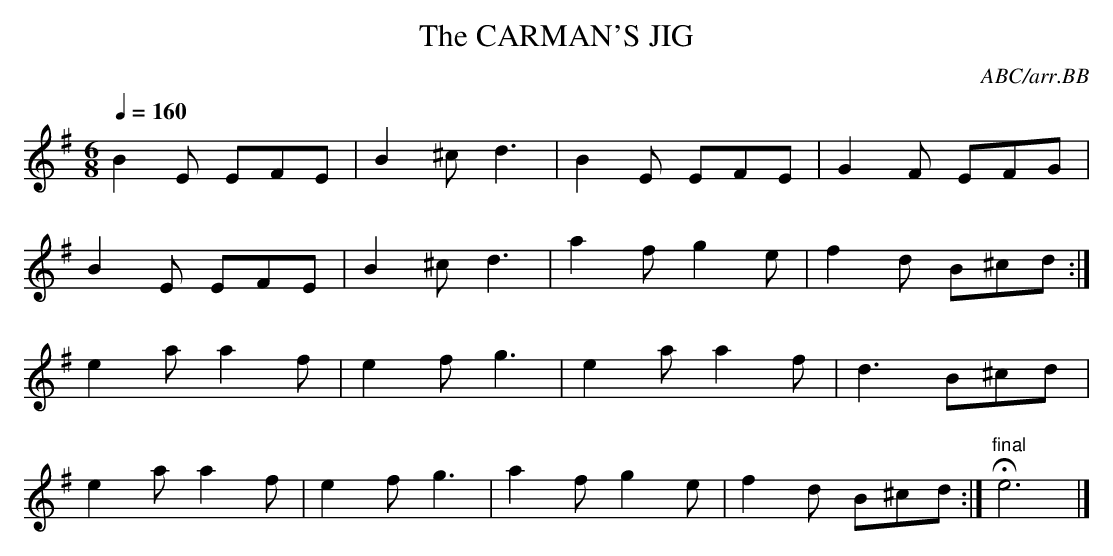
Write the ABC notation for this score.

X:1
T:CARMAN'S JIG, The
C:ABC/arr.BB
Q:1/4=160
L:1/8
M:6/8
K:Em
B2E EFE|B2^c d3|B2E EFE|G2F EFG |
B2E EFE|B2^c d3|a2f g2e|f2d B^cd :|
e2a a2f|e2f g3|e2a a2f|d3 B^cd |
e2a a2f|e2f g3|a2f g2e|f2d B^cd :|"final"He6|]
